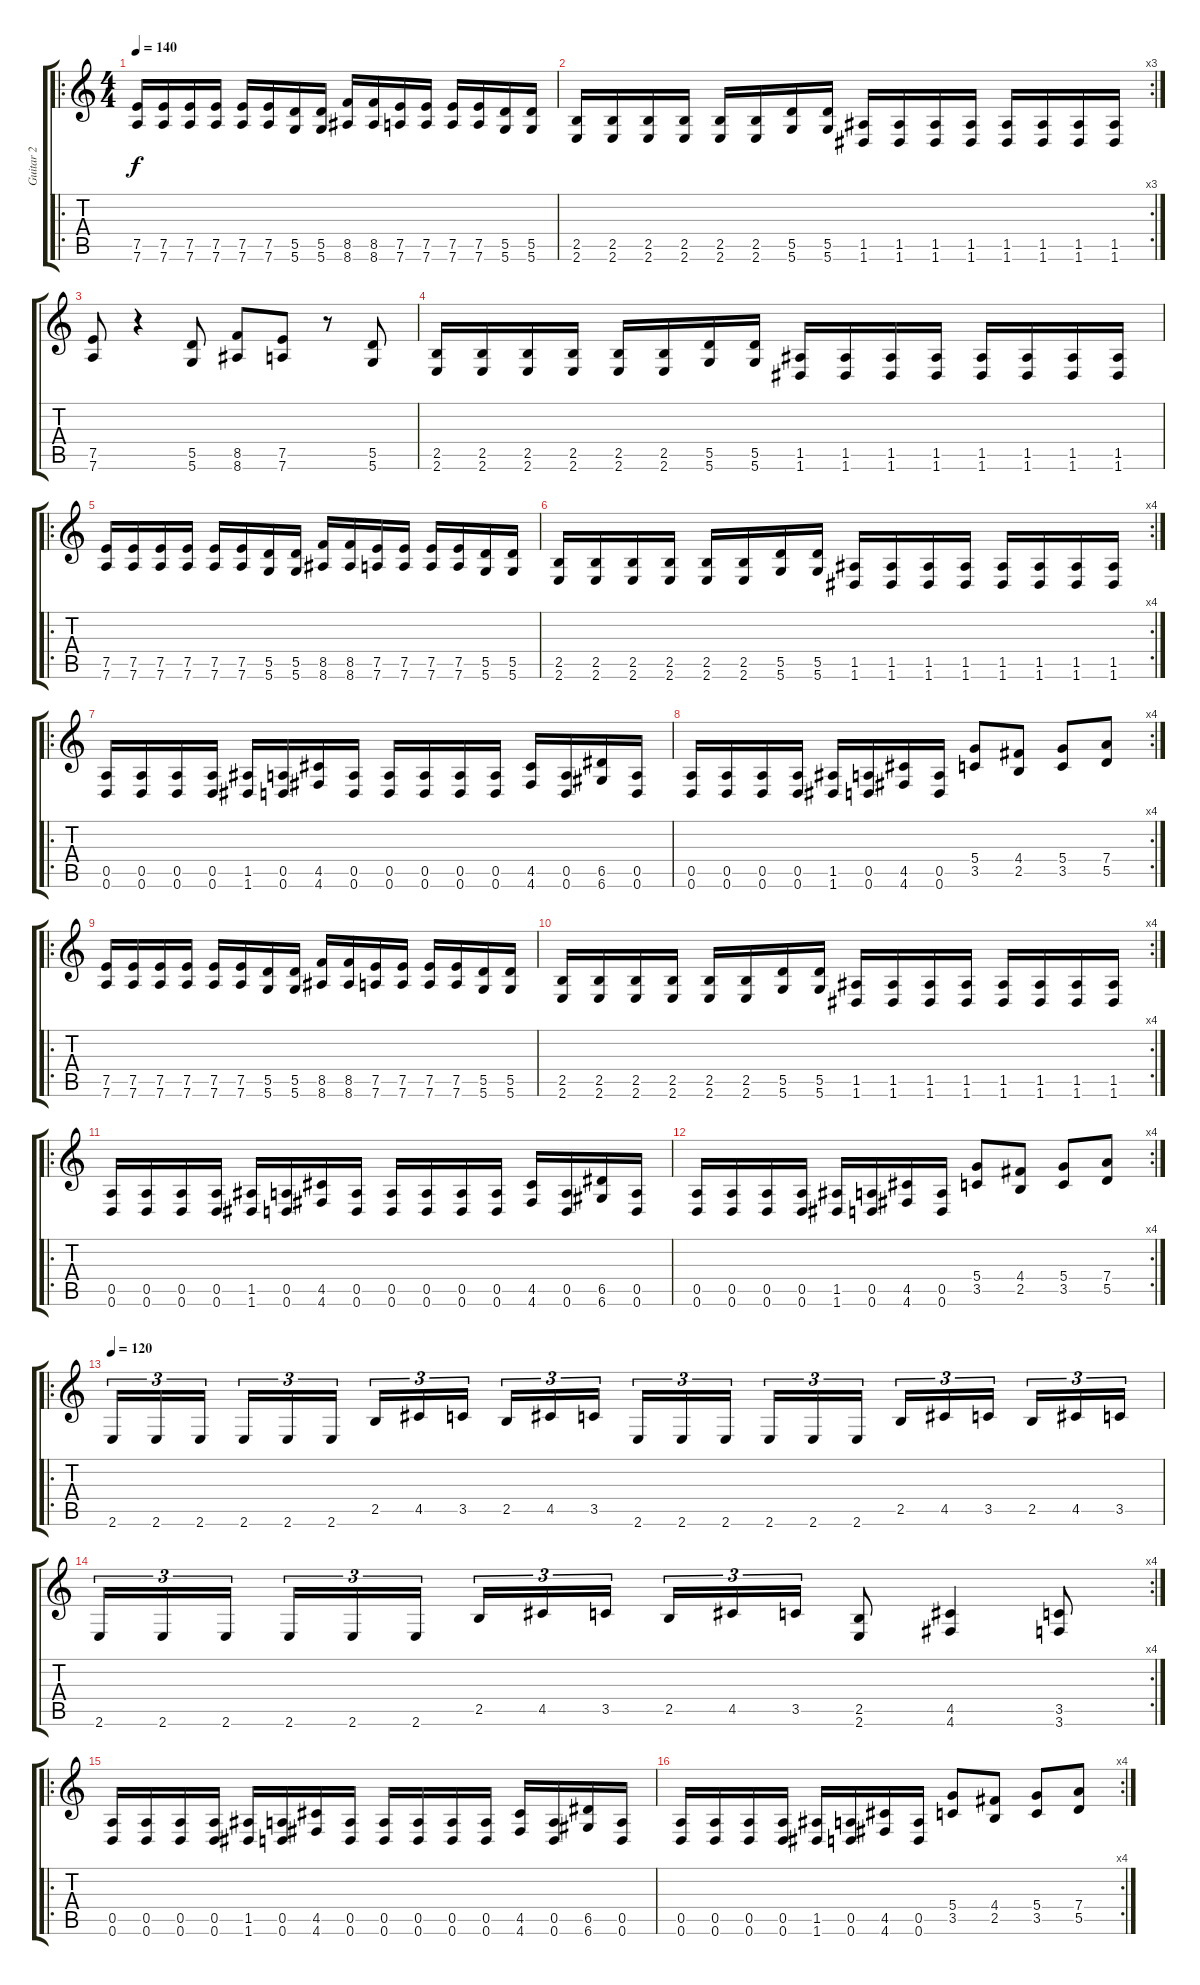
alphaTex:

\track ("Guitar 2" "Guitar 2") {instrument distortionguitar}
\staff {score tabs}
\tuning (E4 B3 G3 D3 A2 D2) {hide}
\ro
\ts (4 4)
\tempo 140
\clef g2
\ks c
(7.5 7.6).16{dy f instrument distortionguitar} (7.5 7.6).16 (7.5 7.6).16 (7.5 7.6).16 (7.5 7.6).16 (7.5 7.6).16 (5.5 5.6).16 (5.5 5.6).16 (8.5 8.6).16 (8.5 8.6).16 (7.5 7.6).16 (7.5 7.6).16 (7.5 7.6).16 (7.5 7.6).16 (5.5 5.6).16 (5.5 5.6).16 |
\rc 3
(2.5 2.6).16 (2.5 2.6).16 (2.5 2.6).16 (2.5 2.6).16 (2.5 2.6).16 (2.5 2.6).16 (5.5 5.6).16 (5.5 5.6).16 (1.5 1.6).16 (1.5 1.6).16 (1.5 1.6).16 (1.5 1.6).16 (1.5 1.6).16 (1.5 1.6).16 (1.5 1.6).16 (1.5 1.6).16 |
(7.5 7.6).8 r.4 (5.5 5.6).8 (8.5 8.6).8 (7.5 7.6).8 r.8 (5.5 5.6).8 |
(2.5 2.6).16 (2.5 2.6).16 (2.5 2.6).16 (2.5 2.6).16 (2.5 2.6).16 (2.5 2.6).16 (5.5 5.6).16 (5.5 5.6).16 (1.5 1.6).16 (1.5 1.6).16 (1.5 1.6).16 (1.5 1.6).16 (1.5 1.6).16 (1.5 1.6).16 (1.5 1.6).16 (1.5 1.6).16 |
\ro
(7.5 7.6).16 (7.5 7.6).16 (7.5 7.6).16 (7.5 7.6).16 (7.5 7.6).16 (7.5 7.6).16 (5.5 5.6).16 (5.5 5.6).16 (8.5 8.6).16 (8.5 8.6).16 (7.5 7.6).16 (7.5 7.6).16 (7.5 7.6).16 (7.5 7.6).16 (5.5 5.6).16 (5.5 5.6).16 |
\rc 4
(2.5 2.6).16 (2.5 2.6).16 (2.5 2.6).16 (2.5 2.6).16 (2.5 2.6).16 (2.5 2.6).16 (5.5 5.6).16 (5.5 5.6).16 (1.5 1.6).16 (1.5 1.6).16 (1.5 1.6).16 (1.5 1.6).16 (1.5 1.6).16 (1.5 1.6).16 (1.5 1.6).16 (1.5 1.6).16 |
\ro
(0.5 0.6).16 (0.5 0.6).16 (0.5 0.6).16 (0.5 0.6).16 (1.5 1.6).16 (0.5 0.6).16 (4.5 4.6).16 (0.5 0.6).16 (0.5 0.6).16 (0.5 0.6).16 (0.5 0.6).16 (0.5 0.6).16 (4.5 4.6).16 (0.5 0.6).16 (6.5 6.6).16 (0.5 0.6).16 |
\rc 4
(0.5 0.6).16 (0.5 0.6).16 (0.5 0.6).16 (0.5 0.6).16 (1.5 1.6).16 (0.5 0.6).16 (4.5 4.6).16 (0.5 0.6).16 (5.4 3.5).8 (4.4 2.5).8 (5.4 3.5).8 (7.4 5.5).8 |
\ro
(7.5 7.6).16 (7.5 7.6).16 (7.5 7.6).16 (7.5 7.6).16 (7.5 7.6).16 (7.5 7.6).16 (5.5 5.6).16 (5.5 5.6).16 (8.5 8.6).16 (8.5 8.6).16 (7.5 7.6).16 (7.5 7.6).16 (7.5 7.6).16 (7.5 7.6).16 (5.5 5.6).16 (5.5 5.6).16 |
\rc 4
(2.5 2.6).16 (2.5 2.6).16 (2.5 2.6).16 (2.5 2.6).16 (2.5 2.6).16 (2.5 2.6).16 (5.5 5.6).16 (5.5 5.6).16 (1.5 1.6).16 (1.5 1.6).16 (1.5 1.6).16 (1.5 1.6).16 (1.5 1.6).16 (1.5 1.6).16 (1.5 1.6).16 (1.5 1.6).16 |
\ro
(0.5 0.6).16 (0.5 0.6).16 (0.5 0.6).16 (0.5 0.6).16 (1.5 1.6).16 (0.5 0.6).16 (4.5 4.6).16 (0.5 0.6).16 (0.5 0.6).16 (0.5 0.6).16 (0.5 0.6).16 (0.5 0.6).16 (4.5 4.6).16 (0.5 0.6).16 (6.5 6.6).16 (0.5 0.6).16 |
\rc 4
(0.5 0.6).16 (0.5 0.6).16 (0.5 0.6).16 (0.5 0.6).16 (1.5 1.6).16 (0.5 0.6).16 (4.5 4.6).16 (0.5 0.6).16 (5.4 3.5).8 (4.4 2.5).8 (5.4 3.5).8 (7.4 5.5).8 |
\ro
\tempo 120
2.6.16{tu (3 2)} 2.6.16{tu (3 2)} 2.6.16{tu (3 2)} 2.6.16{tu (3 2)} 2.6.16{tu (3 2)} 2.6.16{tu (3 2)} 2.5.16{tu (3 2)} 4.5.16{tu (3 2)} 3.5.16{tu (3 2)} 2.5.16{tu (3 2)} 4.5.16{tu (3 2)} 3.5.16{tu (3 2)} 2.6.16{tu (3 2)} 2.6.16{tu (3 2)} 2.6.16{tu (3 2)} 2.6.16{tu (3 2)} 2.6.16{tu (3 2)} 2.6.16{tu (3 2)} 2.5.16{tu (3 2)} 4.5.16{tu (3 2)} 3.5.16{tu (3 2)} 2.5.16{tu (3 2)} 4.5.16{tu (3 2)} 3.5.16{tu (3 2)} |
\rc 4
2.6.16{tu (3 2)} 2.6.16{tu (3 2)} 2.6.16{tu (3 2)} 2.6.16{tu (3 2)} 2.6.16{tu (3 2)} 2.6.16{tu (3 2)} 2.5.16{tu (3 2)} 4.5.16{tu (3 2)} 3.5.16{tu (3 2)} 2.5.16{tu (3 2)} 4.5.16{tu (3 2)} 3.5.16{tu (3 2)} (2.5 2.6).8 (4.5 4.6).4 (3.5 3.6).8 |
\ro
(0.5 0.6).16 (0.5 0.6).16 (0.5 0.6).16 (0.5 0.6).16 (1.5 1.6).16 (0.5 0.6).16 (4.5 4.6).16 (0.5 0.6).16 (0.5 0.6).16 (0.5 0.6).16 (0.5 0.6).16 (0.5 0.6).16 (4.5 4.6).16 (0.5 0.6).16 (6.5 6.6).16 (0.5 0.6).16 |
\rc 4
(0.5 0.6).16 (0.5 0.6).16 (0.5 0.6).16 (0.5 0.6).16 (1.5 1.6).16 (0.5 0.6).16 (4.5 4.6).16 (0.5 0.6).16 (5.4 3.5).8 (4.4 2.5).8 (5.4 3.5).8 (7.4 5.5).8
